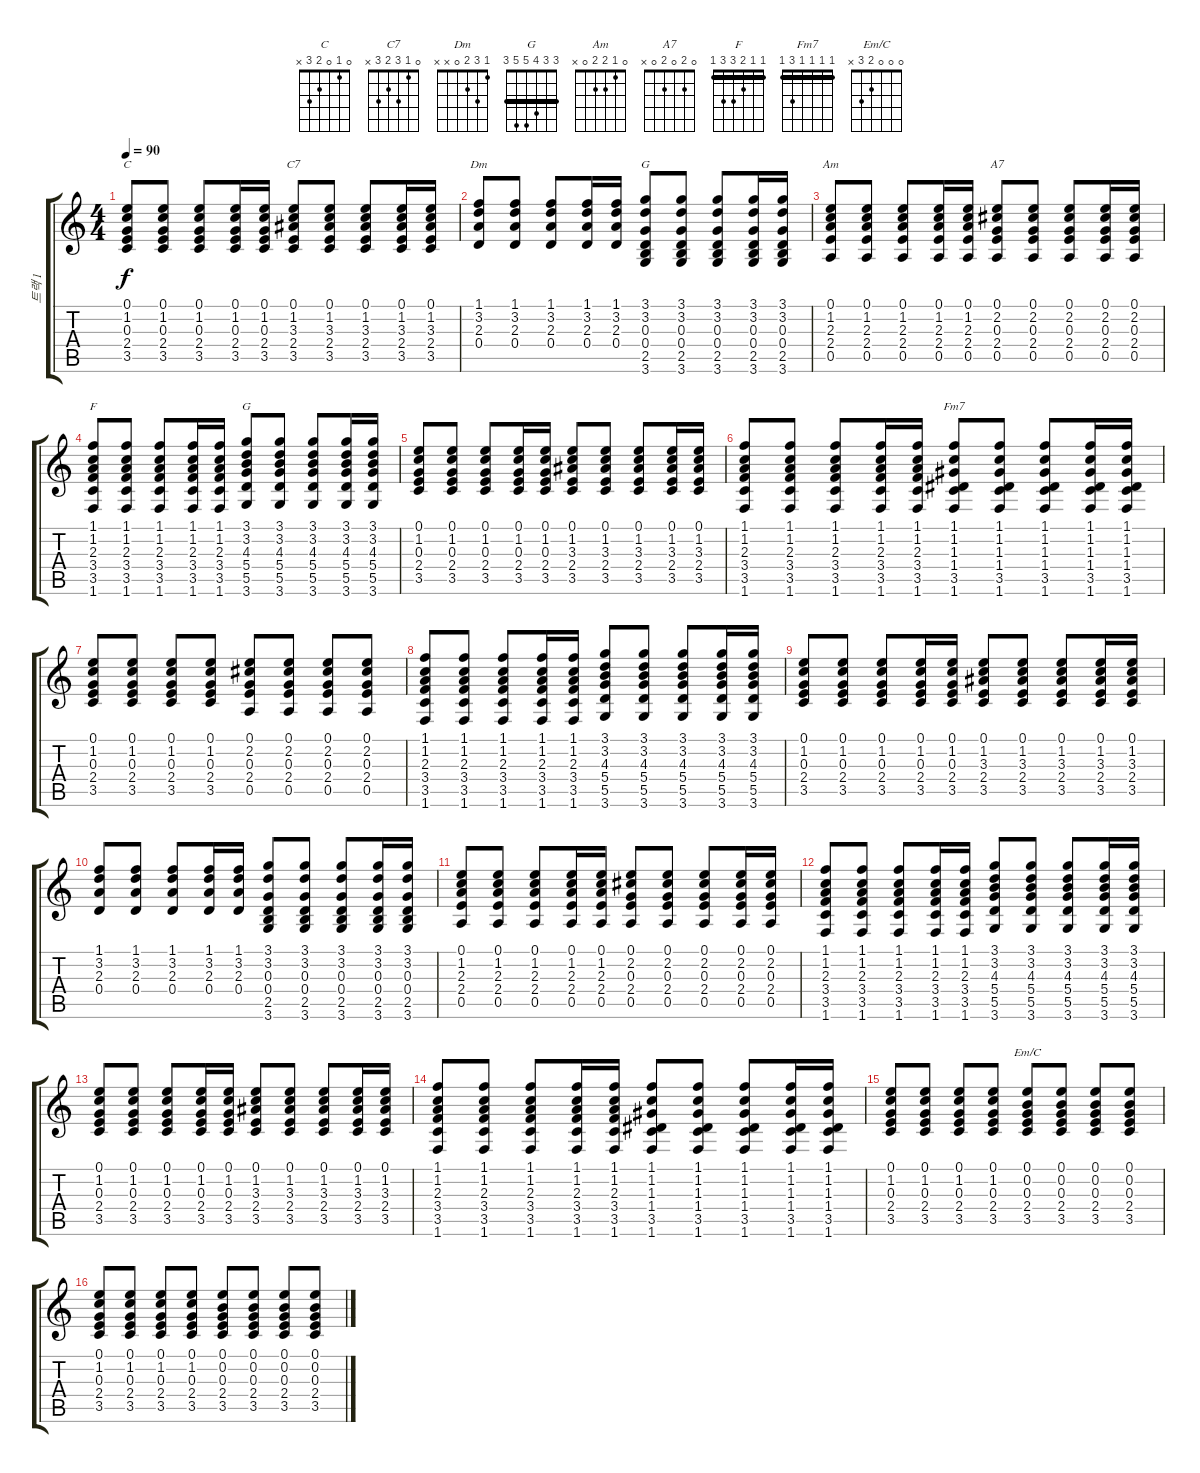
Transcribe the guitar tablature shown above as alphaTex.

\track ("트랙 1" "트랙 1") {instrument electricguitarclean}
\staff {score tabs}
\tuning (E4 B3 G3 D3 A2 E2) {hide}
\chord ("C" 0 1 0 2 3 x)
\chord ("C7" 0 1 3 2 3 x)
\chord ("Dm" 1 3 2 0 x x)
\chord ("G" 3 3 0 0 2 3) {barre 3}
\chord ("Am" 0 1 2 2 0 x)
\chord ("A7" 0 2 0 2 0 x)
\chord ("F" 1 1 2 3 3 1) {barre 1}
\chord ("G" 3 3 4 5 5 3) {barre 3}
\chord ("Fm7" 1 1 1 1 3 1) {barre 1}
\chord ("Em/C" 0 0 0 2 3 x)
\ts (4 4)
\tempo 90
\clef g2
\ks c
(0.1 1.2 0.3 2.4 3.5).8{ch "C" dy f} (0.1 1.2 0.3 2.4 3.5).8 (0.1 1.2 0.3 2.4 3.5).8 (0.1 1.2 0.3 2.4 3.5).16 (0.1 1.2 0.3 2.4 3.5).16 (0.1 1.2 3.3 2.4 3.5).8{ch "C7"} (0.1 1.2 3.3 2.4 3.5).8 (0.1 1.2 3.3 2.4 3.5).8 (0.1 1.2 3.3 2.4 3.5).16 (0.1 1.2 3.3 2.4 3.5).16 |
(1.1 3.2 2.3 0.4).8{ch "Dm"} (1.1 3.2 2.3 0.4).8 (1.1 3.2 2.3 0.4).8 (1.1 3.2 2.3 0.4).16 (1.1 3.2 2.3 0.4).16 (3.1 3.2 0.3 0.4 2.5 3.6).8{ch "G"} (3.1 3.2 0.3 0.4 2.5 3.6).8 (3.1 3.2 0.3 0.4 2.5 3.6).8 (3.1 3.2 0.3 0.4 2.5 3.6).16 (3.1 3.2 0.3 0.4 2.5 3.6).16 |
(0.1 1.2 2.3 2.4 0.5).8{ch "Am"} (0.1 1.2 2.3 2.4 0.5).8 (0.1 1.2 2.3 2.4 0.5).8 (0.1 1.2 2.3 2.4 0.5).16 (0.1 1.2 2.3 2.4 0.5).16 (0.1 2.2 0.3 2.4 0.5).8{ch "A7"} (0.1 2.2 0.3 2.4 0.5).8 (0.1 2.2 0.3 2.4 0.5).8 (0.1 2.2 0.3 2.4 0.5).16 (0.1 2.2 0.3 2.4 0.5).16 |
(1.1 1.2 2.3 3.4 3.5 1.6).8{ch "F"} (1.1 1.2 2.3 3.4 3.5 1.6).8 (1.1 1.2 2.3 3.4 3.5 1.6).8 (1.1 1.2 2.3 3.4 3.5 1.6).16 (1.1 1.2 2.3 3.4 3.5 1.6).16 (3.1 3.2 4.3 5.4 5.5 3.6).8{ch "G"} (3.1 3.2 4.3 5.4 5.5 3.6).8 (3.1 3.2 4.3 5.4 5.5 3.6).8 (3.1 3.2 4.3 5.4 5.5 3.6).16 (3.1 3.2 4.3 5.4 5.5 3.6).16 |
(0.1 1.2 0.3 2.4 3.5).8 (0.1 1.2 0.3 2.4 3.5).8 (0.1 1.2 0.3 2.4 3.5).8 (0.1 1.2 0.3 2.4 3.5).16 (0.1 1.2 0.3 2.4 3.5).16 (0.1 1.2 3.3 2.4 3.5).8 (0.1 1.2 3.3 2.4 3.5).8 (0.1 1.2 3.3 2.4 3.5).8 (0.1 1.2 3.3 2.4 3.5).16 (0.1 1.2 3.3 2.4 3.5).16 |
(1.1 1.2 2.3 3.4 3.5 1.6).8 (1.1 1.2 2.3 3.4 3.5 1.6).8 (1.1 1.2 2.3 3.4 3.5 1.6).8 (1.1 1.2 2.3 3.4 3.5 1.6).16 (1.1 1.2 2.3 3.4 3.5 1.6).16 (1.1 1.2 1.3 1.4 3.5 1.6).8{ch "Fm7"} (1.1 1.2 1.3 1.4 3.5 1.6).8 (1.1 1.2 1.3 1.4 3.5 1.6).8 (1.1 1.2 1.3 1.4 3.5 1.6).16 (1.1 1.2 1.3 1.4 3.5 1.6).16 |
(0.1 1.2 0.3 2.4 3.5).8 (0.1 1.2 0.3 2.4 3.5).8 (0.1 1.2 0.3 2.4 3.5).8 (0.1 1.2 0.3 2.4 3.5).8 (0.1 2.2 0.3 2.4 0.5).8 (0.1 2.2 0.3 2.4 0.5).8 (0.1 2.2 0.3 2.4 0.5).8 (0.1 2.2 0.3 2.4 0.5).8 |
(1.1 1.2 2.3 3.4 3.5 1.6).8 (1.1 1.2 2.3 3.4 3.5 1.6).8 (1.1 1.2 2.3 3.4 3.5 1.6).8 (1.1 1.2 2.3 3.4 3.5 1.6).16 (1.1 1.2 2.3 3.4 3.5 1.6).16 (3.1 3.2 4.3 5.4 5.5 3.6).8 (3.1 3.2 4.3 5.4 5.5 3.6).8 (3.1 3.2 4.3 5.4 5.5 3.6).8 (3.1 3.2 4.3 5.4 5.5 3.6).16 (3.1 3.2 4.3 5.4 5.5 3.6).16 |
(0.1 1.2 0.3 2.4 3.5).8 (0.1 1.2 0.3 2.4 3.5).8 (0.1 1.2 0.3 2.4 3.5).8 (0.1 1.2 0.3 2.4 3.5).16 (0.1 1.2 0.3 2.4 3.5).16 (0.1 1.2 3.3 2.4 3.5).8 (0.1 1.2 3.3 2.4 3.5).8 (0.1 1.2 3.3 2.4 3.5).8 (0.1 1.2 3.3 2.4 3.5).16 (0.1 1.2 3.3 2.4 3.5).16 |
(1.1 3.2 2.3 0.4).8 (1.1 3.2 2.3 0.4).8 (1.1 3.2 2.3 0.4).8 (1.1 3.2 2.3 0.4).16 (1.1 3.2 2.3 0.4).16 (3.1 3.2 0.3 0.4 2.5 3.6).8 (3.1 3.2 0.3 0.4 2.5 3.6).8 (3.1 3.2 0.3 0.4 2.5 3.6).8 (3.1 3.2 0.3 0.4 2.5 3.6).16 (3.1 3.2 0.3 0.4 2.5 3.6).16 |
(0.1 1.2 2.3 2.4 0.5).8 (0.1 1.2 2.3 2.4 0.5).8 (0.1 1.2 2.3 2.4 0.5).8 (0.1 1.2 2.3 2.4 0.5).16 (0.1 1.2 2.3 2.4 0.5).16 (0.1 2.2 0.3 2.4 0.5).8 (0.1 2.2 0.3 2.4 0.5).8 (0.1 2.2 0.3 2.4 0.5).8 (0.1 2.2 0.3 2.4 0.5).16 (0.1 2.2 0.3 2.4 0.5).16 |
(1.1 1.2 2.3 3.4 3.5 1.6).8 (1.1 1.2 2.3 3.4 3.5 1.6).8 (1.1 1.2 2.3 3.4 3.5 1.6).8 (1.1 1.2 2.3 3.4 3.5 1.6).16 (1.1 1.2 2.3 3.4 3.5 1.6).16 (3.1 3.2 4.3 5.4 5.5 3.6).8 (3.1 3.2 4.3 5.4 5.5 3.6).8 (3.1 3.2 4.3 5.4 5.5 3.6).8 (3.1 3.2 4.3 5.4 5.5 3.6).16 (3.1 3.2 4.3 5.4 5.5 3.6).16 |
(0.1 1.2 0.3 2.4 3.5).8 (0.1 1.2 0.3 2.4 3.5).8 (0.1 1.2 0.3 2.4 3.5).8 (0.1 1.2 0.3 2.4 3.5).16 (0.1 1.2 0.3 2.4 3.5).16 (0.1 1.2 3.3 2.4 3.5).8 (0.1 1.2 3.3 2.4 3.5).8 (0.1 1.2 3.3 2.4 3.5).8 (0.1 1.2 3.3 2.4 3.5).16 (0.1 1.2 3.3 2.4 3.5).16 |
(1.1 1.2 2.3 3.4 3.5 1.6).8 (1.1 1.2 2.3 3.4 3.5 1.6).8 (1.1 1.2 2.3 3.4 3.5 1.6).8 (1.1 1.2 2.3 3.4 3.5 1.6).16 (1.1 1.2 2.3 3.4 3.5 1.6).16 (1.1 1.2 1.3 1.4 3.5 1.6).8 (1.1 1.2 1.3 1.4 3.5 1.6).8 (1.1 1.2 1.3 1.4 3.5 1.6).8 (1.1 1.2 1.3 1.4 3.5 1.6).16 (1.1 1.2 1.3 1.4 3.5 1.6).16 |
(0.1 1.2 0.3 2.4 3.5).8 (0.1 1.2 0.3 2.4 3.5).8 (0.1 1.2 0.3 2.4 3.5).8 (0.1 1.2 0.3 2.4 3.5).8 (0.1 0.2 0.3 2.4 3.5).8{ch "Em/C"} (0.1 0.2 0.3 2.4 3.5).8 (0.1 0.2 0.3 2.4 3.5).8 (0.1 0.2 0.3 2.4 3.5).8 |
(0.1 1.2 0.3 2.4 3.5).8 (0.1 1.2 0.3 2.4 3.5).8 (0.1 1.2 0.3 2.4 3.5).8 (0.1 1.2 0.3 2.4 3.5).8 (0.1 0.2 0.3 2.4 3.5).8 (0.1 0.2 0.3 2.4 3.5).8 (0.1 0.2 0.3 2.4 3.5).8 (0.1 0.2 0.3 2.4 3.5).8
